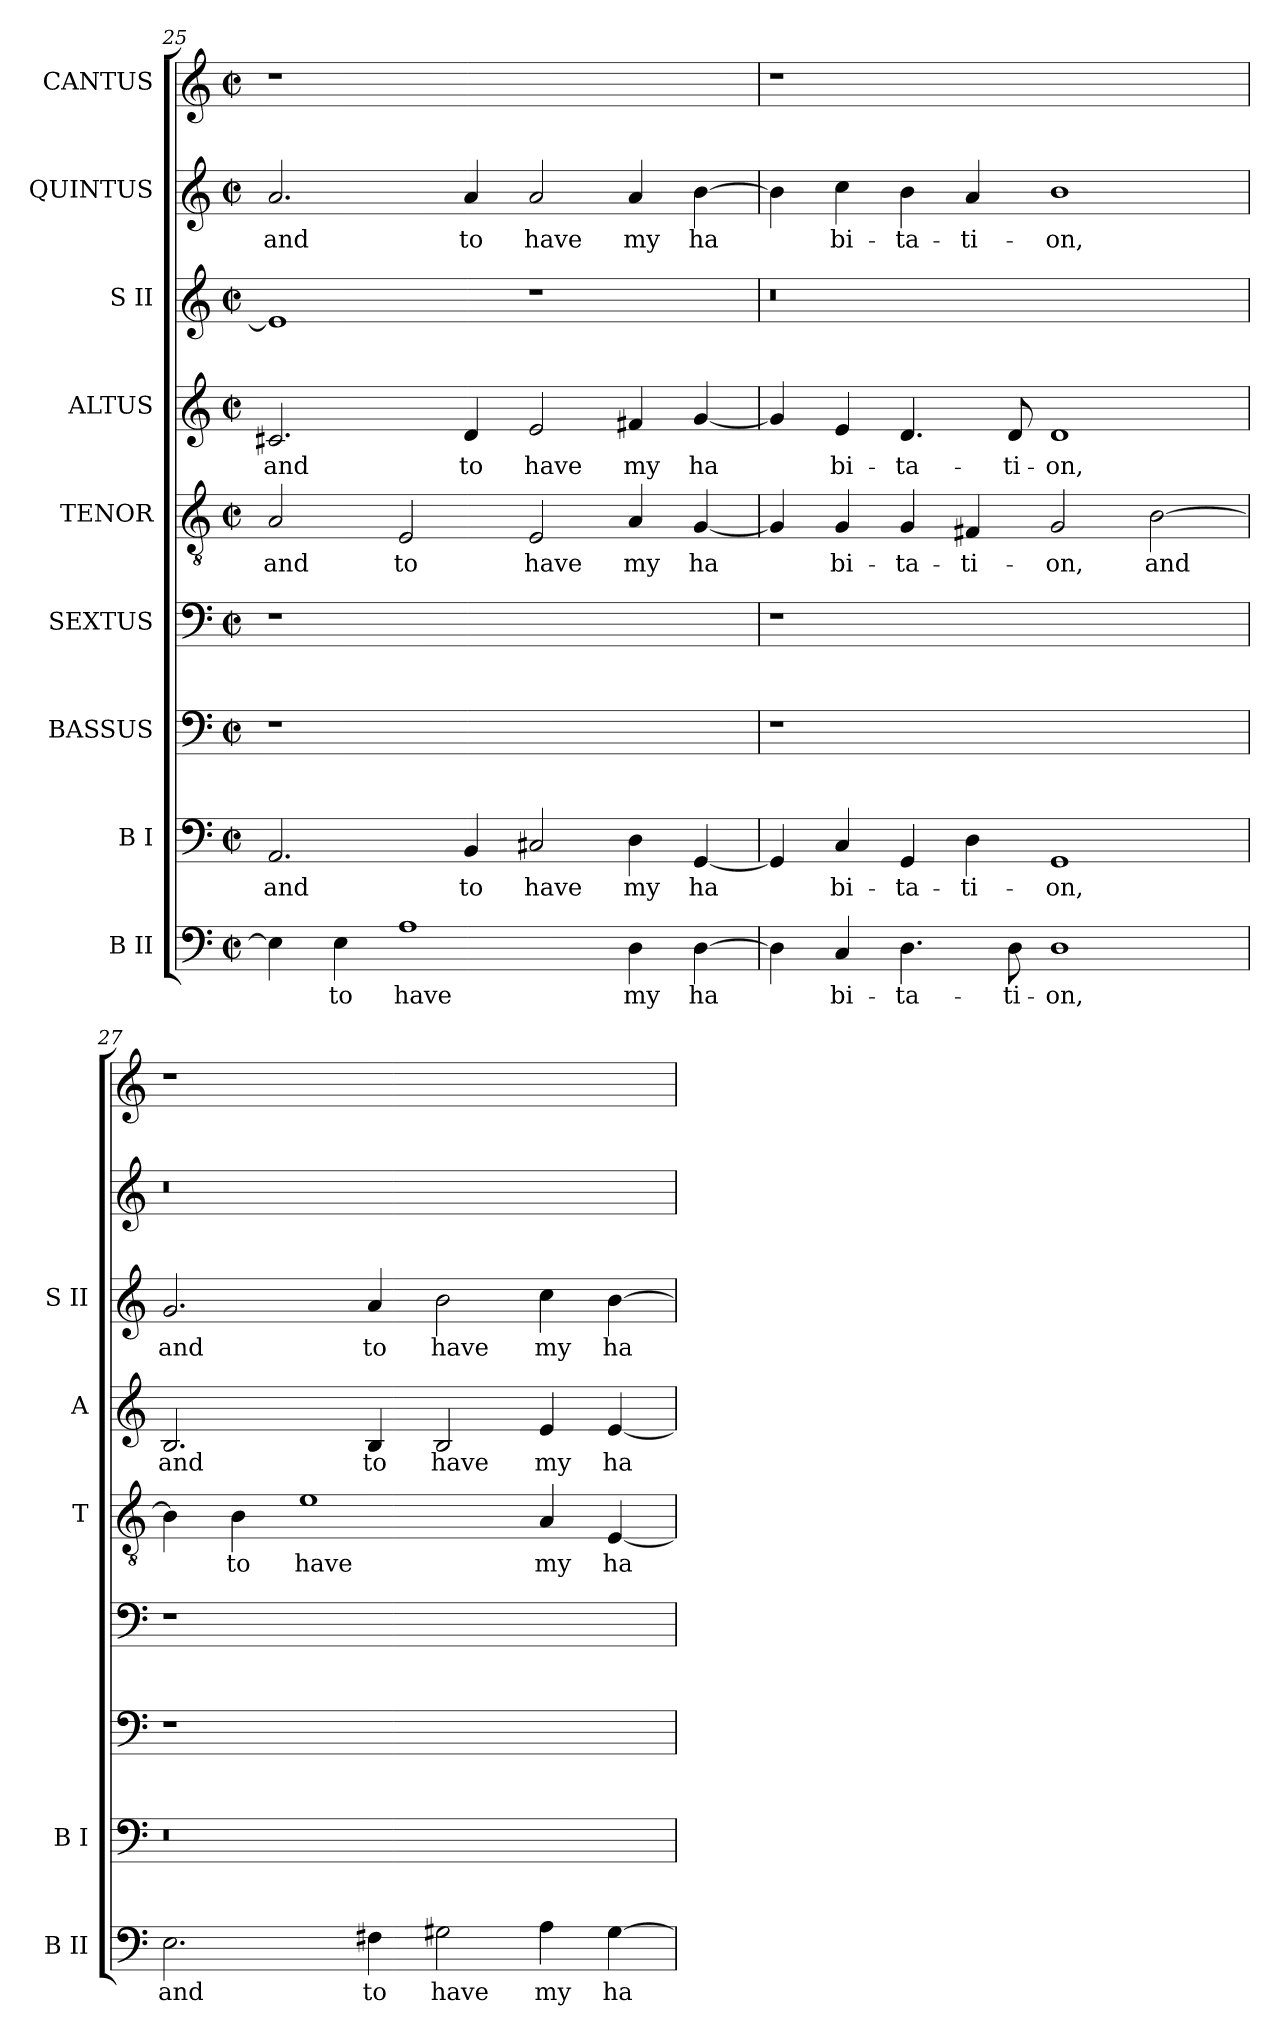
**kern	**text	**kern	**text	**kern	**kern	**kern	**text	**kern	**text	**kern	**text	**kern	**text	**kern
*part9	*part9	*part8	*part8	*part7	*part6	*part5	*part5	*part4	*part4	*part3	*part3	*part2	*part2	*part1
*staff9	*staff9	*staff8	*staff8	*staff7	*staff6	*staff5	*staff5	*staff4	*staff4	*staff3	*staff3	*staff2	*staff2	*staff1
*I"B II	*	*I"B I	*	*I"BASSUS	*I"SEXTUS	*I"TENOR	*	*I"ALTUS	*	*I"S II	*	*I"QUINTUS	*	*I"CANTUS
*I'B II	*	*I'B I	*	*	*	*I'T	*	*I'A	*	*I'S II	*	*	*	*
*clefF4	*	*clefF4	*	*clefF4	*clefF4	*clefGv2	*	*clefG2	*	*clefG2	*	*clefG2	*	*clefG2
*k[]	*	*k[]	*	*k[]	*k[]	*k[]	*	*k[]	*	*k[]	*	*k[]	*	*k[]
*C:	*	*C:	*	*C:	*C:	*C:	*	*C:	*	*C:	*	*C:	*	*C:
*M2/2	*	*M2/2	*	*M2/2	*M2/2	*M2/2	*	*M2/2	*	*M2/2	*	*M2/2	*	*M2/2
*met(c|)	*	*met(c|)	*	*met(c|)	*met(c|)	*met(c|)	*	*met(c|)	*	*met(c|)	*	*met(c|)	*	*met(c|)
=25	=25	=25	=25	=25	=25	=25	=25	=25	=25	=25	=25	=25	=25	=25
!	!LO:LY:b:cj	!	!LO:LY:b	!	!	!	!LO:LY:b:cj	!	!LO:LY:b:rj	!	!LO:LY:b:cj	!	!LO:LY:b:rj	!
4E\]	.	2.AA/	and	1r	1r	2A/	and	2.c#X/	and	1e]	.	2.a/	and	1r
!	!LO:LY:b:cj	!	!	!	!	!	!	!	!	!	!	!	!	!
4E\	to	.	.	.	.	.	.	.	.	.	.	.	.	.
!	!LO:LY:b:cj	!	!	!	!	!	!LO:LY:b:cj	!	!	!	!	!	!	!
1A	have	.	.	.	.	2E/	to	.	.	.	.	.	.	.
!	!	!	!LO:LY:b	!	!	!	!	!	!LO:LY:b:rj	!	!	!	!LO:LY:b:rj	!
.	.	4BB/	to	.	.	.	.	4d/	to	.	.	4a/	to	.
!	!	!	!LO:LY:b	!	!	!	!LO:LY:b:cj	!	!LO:LY:b:rj	!	!	!	!LO:LY:b:rj	!
.	.	2C#X/	have	1ryy	1ryy	2E/	have	2e/	have	1r	.	2a/	have	1ryy
!	!LO:LY:b:cj	!	!LO:LY:b	!	!	!	!LO:LY:b:cj	!	!LO:LY:b:rj	!	!	!	!LO:LY:b:rj	!
4D\	my	4D\	my	.	.	4A/	my	4f#X/	my	.	.	4a/	my	.
!	!LO:LY:b:cj	!	!LO:LY:b	!	!	!	!LO:LY:b:cj	!	!LO:LY:b:rj	!	!	!	!LO:LY:b:rj	!
[>4D\	ha-	[<4GG/	ha-	.	.	[<4G/	ha-	[<4g/	ha-	.	.	[>4b\	ha-	.
=26	=26	=26	=26	=26	=26	=26	=26	=26	=26	=26	=26	=26	=26	=26
!	!LO:LY:b:cj	!	!LO:LY:b	!	!	!	!LO:LY:b:cj	!	!LO:LY:b:rj	!	!	!	!LO:LY:b:rj	!
4D\]	--	4GG/]	--	1r	1r	4G/]	--	4g/]	--	0r	.	4b\]	--	1r
!	!LO:LY:b:cj	!	!LO:LY:b	!	!	!	!LO:LY:b:cj	!	!LO:LY:b:rj	!	!	!	!LO:LY:b:rj	!
4C/	-bi-	4C/	-bi-	.	.	4G/	-bi-	4e/	-bi-	.	.	4cc\	-bi-	.
!	!LO:LY:b:cj	!	!LO:LY:b	!	!	!	!LO:LY:b:cj	!	!LO:LY:b:rj	!	!	!	!LO:LY:b:rj	!
4.D\	-ta-	4GG/	-ta-	.	.	4G/	-ta-	4.d/	-ta-	.	.	4b\	-ta-	.
!	!	!	!LO:LY:b	!	!	!	!LO:LY:b:cj	!	!	!	!	!	!LO:LY:b:rj	!
.	.	4D\	-ti-	.	.	4F#X/	-ti-	.	.	.	.	4a/	-ti-	.
!	!LO:LY:b:cj	!	!	!	!	!	!	!	!LO:LY:b:rj	!	!	!	!	!
8D\	-ti-	.	.	.	.	.	.	8d/	-ti-	.	.	.	.	.
!	!LO:LY:b:cj	!	!LO:LY:b	!	!	!	!LO:LY:b:cj	!	!LO:LY:b:rj	!	!	!	!LO:LY:b:rj	!
1D	-on,	1GG	-on,	1ryy	1ryy	2G/	-on,	1d	-on,	.	.	1b	-on,	1ryy
!	!	!	!	!	!	!	!LO:LY:b:cj	!	!	!	!	!	!	!
.	.	.	.	.	.	[>2B\	and	.	.	.	.	.	.	.
=27	=27	=27	=27	=27	=27	=27	=27	=27	=27	=27	=27	=27	=27	=27
!	!LO:LY:b:cj	!	!	!	!	!	!LO:LY:b:cj	!	!LO:LY:b:rj	!	!LO:LY:b:cj	!	!	!
2.E\	and	0r	.	1r	1r	4B\]	.	2.B/	and	2.g/	and	0r	.	1r
!	!	!	!	!	!	!	!LO:LY:b:cj	!	!	!	!	!	!	!
.	.	.	.	.	.	4B\	to	.	.	.	.	.	.	.
!	!	!	!	!	!	!	!LO:LY:b:cj	!	!	!	!	!	!	!
.	.	.	.	.	.	1e	have	.	.	.	.	.	.	.
!	!LO:LY:b:cj	!	!	!	!	!	!	!	!LO:LY:b:rj	!	!LO:LY:b:cj	!	!	!
4F#X\	to	.	.	.	.	.	.	4B/	to	4a/	to	.	.	.
!	!LO:LY:b:cj	!	!	!	!	!	!	!	!LO:LY:b:rj	!	!LO:LY:b:cj	!	!	!
2G#X\	have	.	.	1ryy	1ryy	.	.	2B/	have	2b\	have	.	.	1ryy
!	!LO:LY:b:cj	!	!	!	!	!	!LO:LY:b:cj	!	!LO:LY:b:rj	!	!LO:LY:b:cj	!	!	!
4A\	my	.	.	.	.	4A/	my	4e/	my	4cc\	my	.	.	.
!	!LO:LY:b:cj	!	!	!	!	!	!LO:LY:b:cj	!	!LO:LY:b:rj	!	!LO:LY:b:cj	!	!	!
[>4G#\	ha-	.	.	.	.	[>4E/	ha-	[>4e/	ha-	[>4b\	ha-	.	.	.
=	=	=	=	=	=	=	=	=	=	=	=	=	=	=
*-	*-	*-	*-	*-	*-	*-	*-	*-	*-	*-	*-	*-	*-	*-
